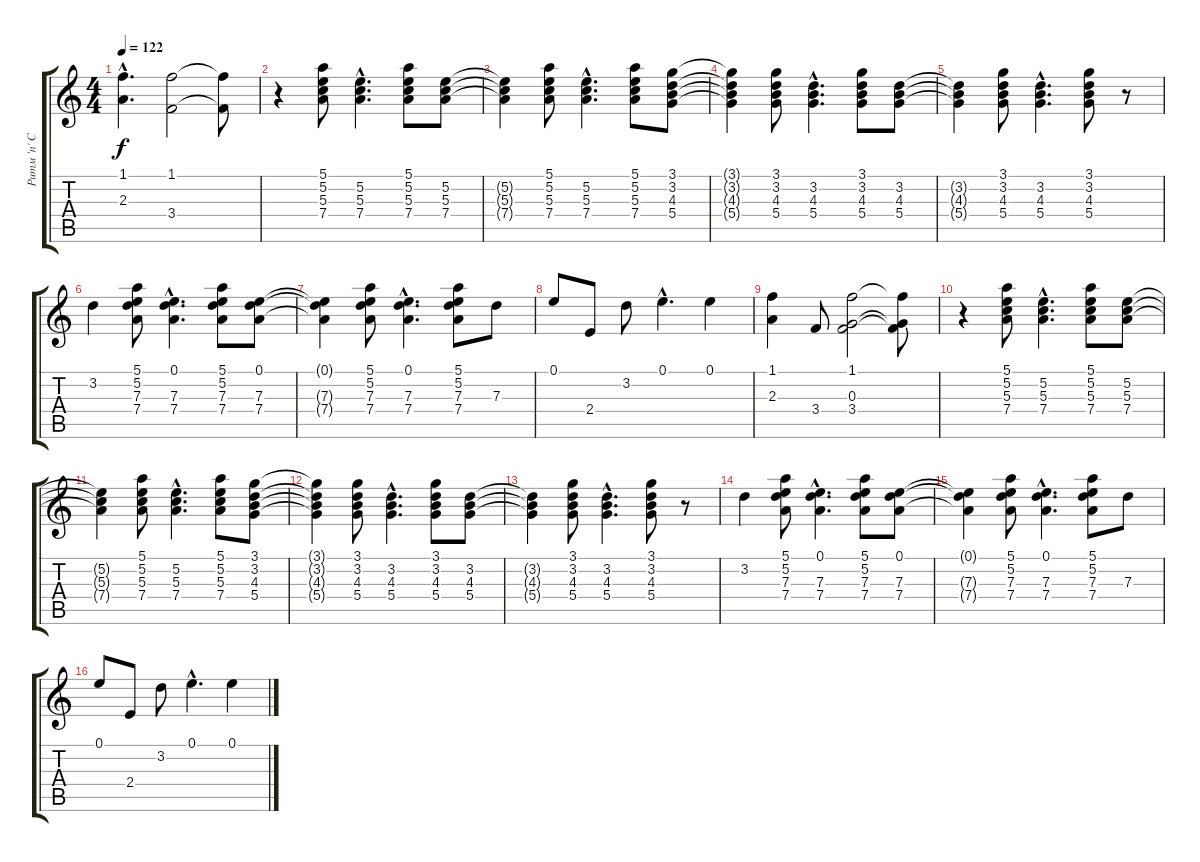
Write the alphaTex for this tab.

\track ("Ритм 'n' Соло" "Ритм 'n' С") {instrument electricguitarclean}
\staff {score tabs}
\tuning (E4 B3 G3 D3 A2 E2) {hide}
\ts (4 4)
\tempo 122
\clef g2
\ks c
(1.1{hac} 2.3{hac}).4{d dy f} (1.1 3.4).2 (1.1{t} 3.4{t}).8 |
r.4 (5.1 5.2 5.3 7.4).8 (5.2{hac} 5.3{hac} 7.4{hac}).4{d} (5.1 5.2 5.3 7.4).8 (5.2 5.3 7.4).8 |
(5.2{t} 5.3{t} 7.4{t}).4 (5.1 5.2 5.3 7.4).8 (5.2{hac} 5.3{hac} 7.4{hac}).4{d} (5.1 5.2 5.3 7.4).8 (3.1 3.2 4.3 5.4).8 |
(3.1{t} 3.2{t} 4.3{t} 5.4{t}).4 (3.1 3.2 4.3 5.4).8 (3.2{hac} 4.3{hac} 5.4{hac}).4{d} (3.1 3.2 4.3 5.4).8 (3.2 4.3 5.4).8 |
(3.2{t} 4.3{t} 5.4{t}).4 (3.1 3.2 4.3 5.4).8 (3.2{hac} 4.3{hac} 5.4{hac}).4{d} (3.1 3.2 4.3 5.4).8 r.8 |
3.2.4 (5.1 5.2 7.3 7.4).8 (0.1{hac} 7.3{hac} 7.4{hac}).4{d} (5.1 5.2 7.3 7.4).8 (0.1 7.3 7.4).8 |
(0.1{t} 7.3{t} 7.4{t}).4 (5.1 5.2 7.3 7.4).8 (0.1{hac} 7.3{hac} 7.4{hac}).4{d} (5.1 5.2 7.3 7.4).8 7.3.8 |
0.1.8 2.4.8 3.2.8 0.1{hac}.4{d} 0.1.4 |
(1.1 2.3).4 3.4.8 (1.1 0.3 3.4).2 (1.1{t} 0.3{t} 3.4{t}).8 |
r.4 (5.1 5.2 5.3 7.4).8 (5.2{hac} 5.3{hac} 7.4{hac}).4{d} (5.1 5.2 5.3 7.4).8 (5.2 5.3 7.4).8 |
(5.2{t} 5.3{t} 7.4{t}).4 (5.1 5.2 5.3 7.4).8 (5.2{hac} 5.3{hac} 7.4{hac}).4{d} (5.1 5.2 5.3 7.4).8 (3.1 3.2 4.3 5.4).8 |
(3.1{t} 3.2{t} 4.3{t} 5.4{t}).4 (3.1 3.2 4.3 5.4).8 (3.2{hac} 4.3{hac} 5.4{hac}).4{d} (3.1 3.2 4.3 5.4).8 (3.2 4.3 5.4).8 |
(3.2{t} 4.3{t} 5.4{t}).4 (3.1 3.2 4.3 5.4).8 (3.2{hac} 4.3{hac} 5.4{hac}).4{d} (3.1 3.2 4.3 5.4).8 r.8 |
3.2.4 (5.1 5.2 7.3 7.4).8 (0.1{hac} 7.3{hac} 7.4{hac}).4{d} (5.1 5.2 7.3 7.4).8 (0.1 7.3 7.4).8 |
(0.1{t} 7.3{t} 7.4{t}).4 (5.1 5.2 7.3 7.4).8 (0.1{hac} 7.3{hac} 7.4{hac}).4{d} (5.1 5.2 7.3 7.4).8 7.3.8 |
0.1.8 2.4.8 3.2.8 0.1{hac}.4{d} 0.1.4
